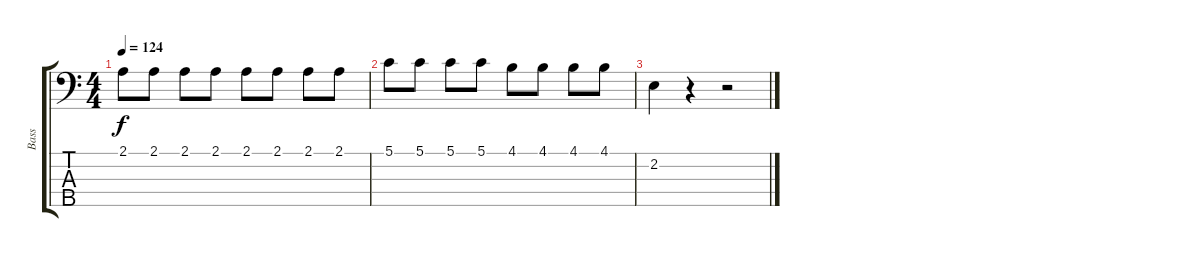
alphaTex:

\track ("Bass" "Bass") {instrument electricbasspick}
\staff {score tabs}
\tuning (G2 D2 A1 E1 B0) {hide}
\ts (4 4)
\tempo 124
\clef f4
\ks c
2.1.8{dy f} 2.1.8 2.1.8 2.1.8 2.1.8 2.1.8 2.1.8 2.1.8 |
5.1.8 5.1.8 5.1.8 5.1.8 4.1.8 4.1.8 4.1.8 4.1.8 |
2.2.4 r.4 r.2
